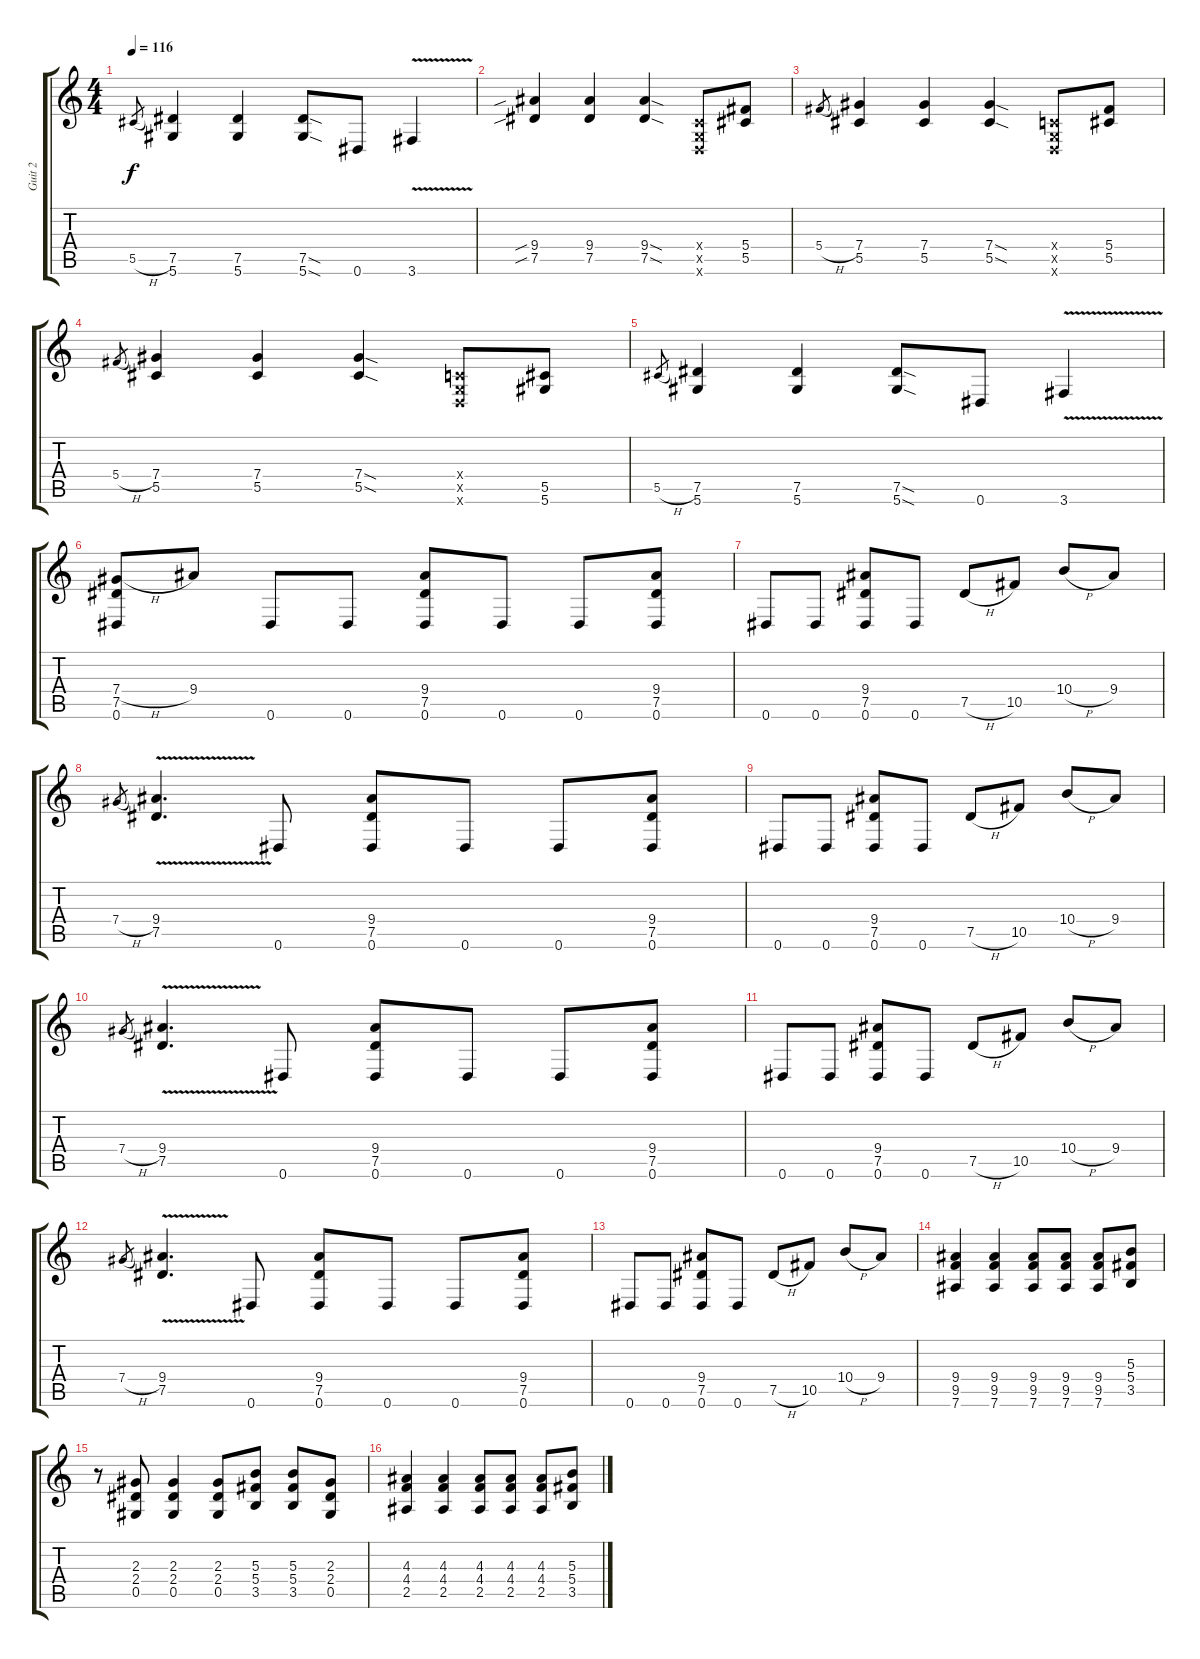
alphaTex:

\track ("Guit 2" "Guit 2") {instrument distortionguitar}
\staff {score tabs}
\tuning (Eb4 Bb3 Gb3 Db3 Ab2 Eb2) {hide}
\ts (4 4)
\tempo 116
\clef g2
\ks c
5.5{h}.8{gr dy f} (7.5 5.6).4 (7.5 5.6).4 (7.5{sod} 5.6{sod}).8 0.6.8 3.6{v}.4 |
(9.4{sib} 7.5{sib}).4 (9.4 7.5).4 (9.4{sod} 7.5{sod}).4 (-1.4{x} -1.5{x} -1.6{x}).8 (5.4 5.5).8 |
5.4{h}.8{gr} (7.4 5.5).4 (7.4 5.5).4 (7.4{sod} 5.5{sod}).4 (-1.4{x} -1.5{x} -1.6{x}).8 (5.4 5.5).8 |
5.4{h}.8{gr} (7.4 5.5).4 (7.4 5.5).4 (7.4{sod} 5.5{sod}).4 (-1.4{x} -1.5{x} -1.6{x}).8 (5.5 5.6).8 |
5.5{h}.8{gr} (7.5 5.6).4 (7.5 5.6).4 (7.5{sod} 5.6{sod}).8 0.6.8 3.6{v}.4 |
(7.4{h} 7.5 0.6).8 9.4.8 0.6.8 0.6.8 (9.4 7.5 0.6).8 0.6.8 0.6.8 (9.4 7.5 0.6).8 |
0.6.8 0.6.8 (9.4 7.5 0.6).8 0.6.8 7.5{h}.8 10.5.8 10.4{h}.8 9.4.8 |
7.4{h}.8{gr} (9.4{v} 7.5{v}).4{d} 0.6.8 (9.4 7.5 0.6).8 0.6.8 0.6.8 (9.4 7.5 0.6).8 |
0.6.8 0.6.8 (9.4 7.5 0.6).8 0.6.8 7.5{h}.8 10.5.8 10.4{h}.8 9.4.8 |
7.4{h}.8{gr} (9.4{v} 7.5{v}).4{d} 0.6.8 (9.4 7.5 0.6).8 0.6.8 0.6.8 (9.4 7.5 0.6).8 |
0.6.8 0.6.8 (9.4 7.5 0.6).8 0.6.8 7.5{h}.8 10.5.8 10.4{h}.8 9.4.8 |
7.4{h}.8{gr} (9.4{v} 7.5{v}).4{d} 0.6.8 (9.4 7.5 0.6).8 0.6.8 0.6.8 (9.4 7.5 0.6).8 |
0.6.8 0.6.8 (9.4 7.5 0.6).8 0.6.8 7.5{h}.8 10.5.8 10.4{h}.8 9.4.8 |
(9.4 9.5 7.6).4 (9.4 9.5 7.6).4 (9.4 9.5 7.6).8 (9.4 9.5 7.6).8 (9.4 9.5 7.6).8 (5.3 5.4 3.5).8 |
r.8 (2.3 2.4 0.5).8 (2.3 2.4 0.5).4 (2.3 2.4 0.5).8 (5.3 5.4 3.5).8 (5.3 5.4 3.5).8 (2.3 2.4 0.5).8 |
(4.3 4.4 2.5).4 (4.3 4.4 2.5).4 (4.3 4.4 2.5).8 (4.3 4.4 2.5).8 (4.3 4.4 2.5).8 (5.3 5.4 3.5).8
